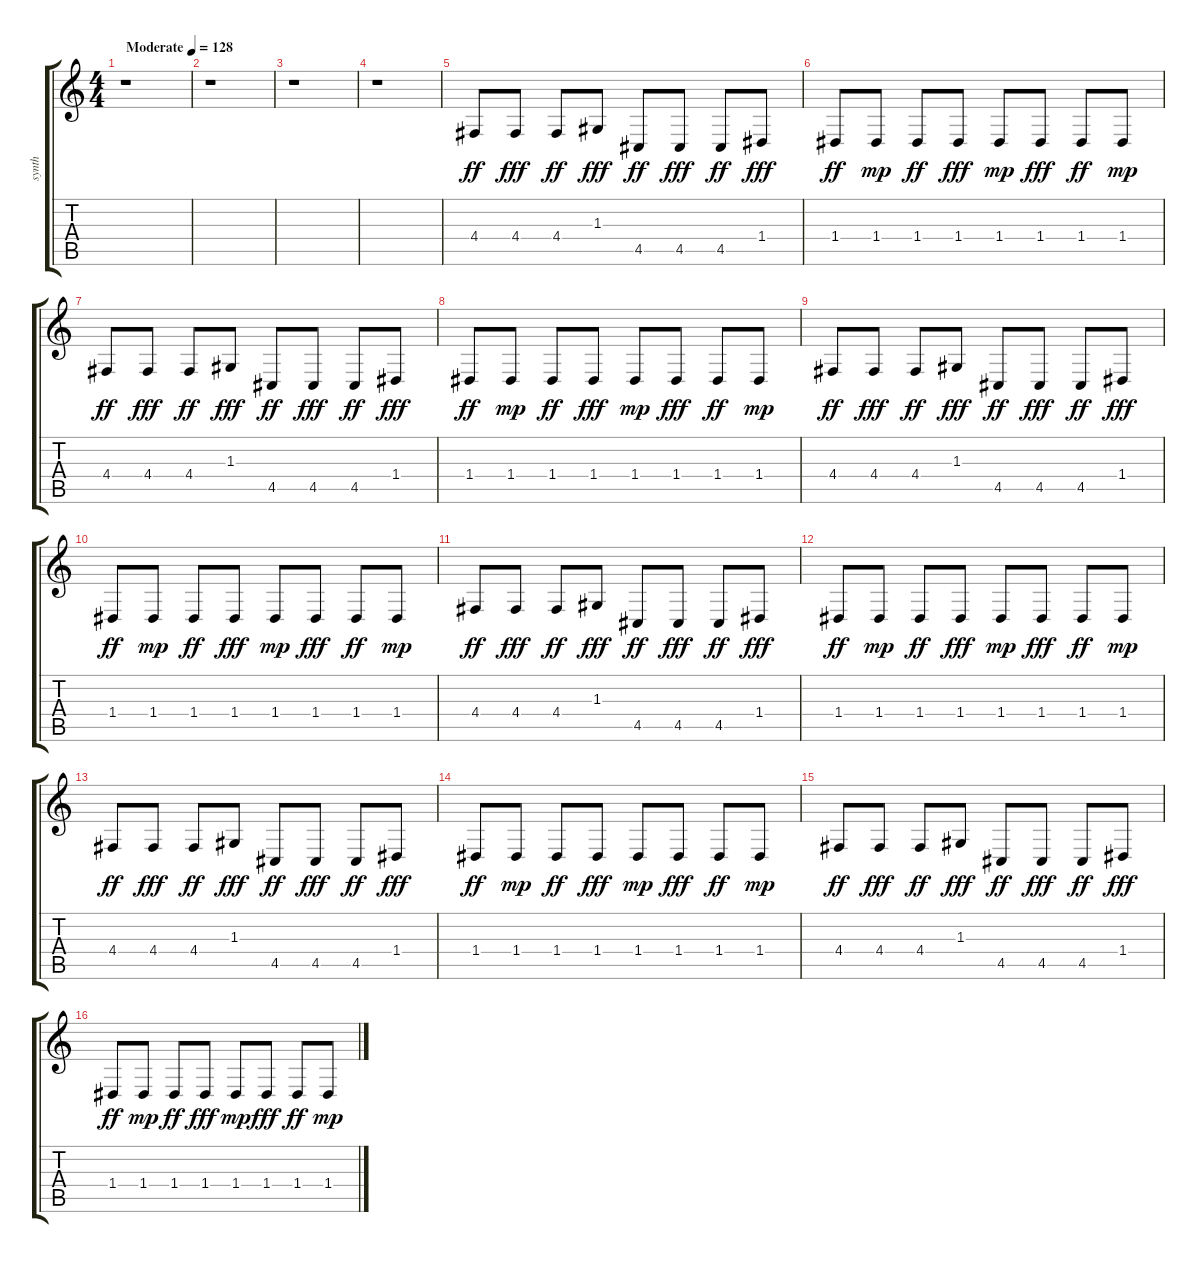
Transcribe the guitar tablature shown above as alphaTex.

\track ("synth" "synth") {instrument lead2sawtooth}
\staff {score tabs}
\tuning (E4 B3 G3 D3 A2 E2) {hide}
\ts (4 4)
\tempo (128 "Moderate")
\clef g2
\ks c
r.1{dy ff instrument lead2sawtooth} |
r.1 |
r.1 |
r.1 |
4.4.8 4.4.8{dy fff} 4.4.8{dy ff} 1.3.8{dy fff} 4.5.8{dy ff} 4.5.8{dy fff} 4.5.8{dy ff} 1.4.8{dy fff} |
1.4.8{dy ff} 1.4.8{dy mp} 1.4.8{dy ff} 1.4.8{dy fff} 1.4.8{dy mp} 1.4.8{dy fff} 1.4.8{dy ff} 1.4.8{dy mp} |
4.4.8{dy ff} 4.4.8{dy fff} 4.4.8{dy ff} 1.3.8{dy fff} 4.5.8{dy ff} 4.5.8{dy fff} 4.5.8{dy ff} 1.4.8{dy fff} |
1.4.8{dy ff} 1.4.8{dy mp} 1.4.8{dy ff} 1.4.8{dy fff} 1.4.8{dy mp} 1.4.8{dy fff} 1.4.8{dy ff} 1.4.8{dy mp} |
4.4.8{dy ff} 4.4.8{dy fff} 4.4.8{dy ff} 1.3.8{dy fff} 4.5.8{dy ff} 4.5.8{dy fff} 4.5.8{dy ff} 1.4.8{dy fff} |
1.4.8{dy ff} 1.4.8{dy mp} 1.4.8{dy ff} 1.4.8{dy fff} 1.4.8{dy mp} 1.4.8{dy fff} 1.4.8{dy ff} 1.4.8{dy mp} |
4.4.8{dy ff} 4.4.8{dy fff} 4.4.8{dy ff} 1.3.8{dy fff} 4.5.8{dy ff} 4.5.8{dy fff} 4.5.8{dy ff} 1.4.8{dy fff} |
1.4.8{dy ff} 1.4.8{dy mp} 1.4.8{dy ff} 1.4.8{dy fff} 1.4.8{dy mp} 1.4.8{dy fff} 1.4.8{dy ff} 1.4.8{dy mp} |
4.4.8{dy ff} 4.4.8{dy fff} 4.4.8{dy ff} 1.3.8{dy fff} 4.5.8{dy ff} 4.5.8{dy fff} 4.5.8{dy ff} 1.4.8{dy fff} |
1.4.8{dy ff} 1.4.8{dy mp} 1.4.8{dy ff} 1.4.8{dy fff} 1.4.8{dy mp} 1.4.8{dy fff} 1.4.8{dy ff} 1.4.8{dy mp} |
4.4.8{dy ff} 4.4.8{dy fff} 4.4.8{dy ff} 1.3.8{dy fff} 4.5.8{dy ff} 4.5.8{dy fff} 4.5.8{dy ff} 1.4.8{dy fff} |
1.4.8{dy ff} 1.4.8{dy mp} 1.4.8{dy ff} 1.4.8{dy fff} 1.4.8{dy mp} 1.4.8{dy fff} 1.4.8{dy ff} 1.4.8{dy mp}
